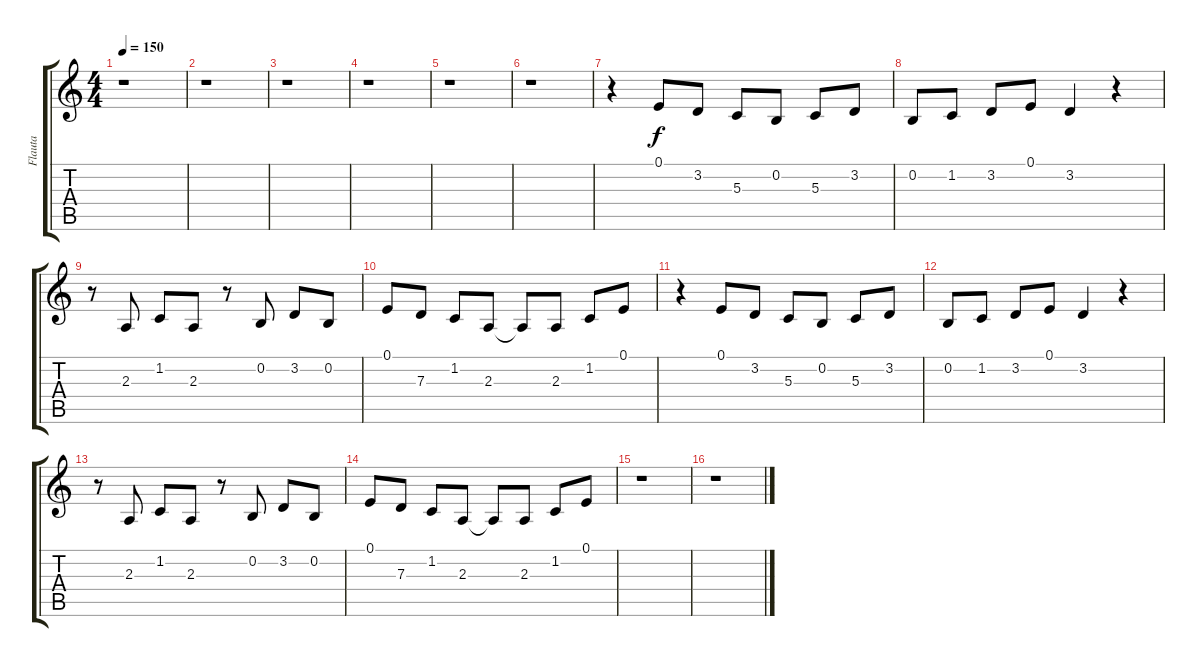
\track ("Flauta" "Flauta") {instrument flute}
\staff {score tabs}
\tuning (E4 B3 G3 D3 A2 E2) {hide}
\ts (4 4)
\tempo 150
\clef g2
\ks c
r.1{dy f} |
r.1 |
r.1 |
r.1 |
r.1 |
r.1 |
r.4 0.1.8 3.2.8 5.3.8 0.2.8 5.3.8 3.2.8 |
0.2.8 1.2.8 3.2.8 0.1.8 3.2.4 r.4 |
r.8 2.3.8 1.2.8 2.3.8 r.8 0.2.8 3.2.8 0.2.8 |
0.1.8 7.3.8 1.2.8 2.3.8 2.3{t}.8 2.3.8 1.2.8 0.1.8 |
r.4 0.1.8 3.2.8 5.3.8 0.2.8 5.3.8 3.2.8 |
0.2.8 1.2.8 3.2.8 0.1.8 3.2.4 r.4 |
r.8 2.3.8 1.2.8 2.3.8 r.8 0.2.8 3.2.8 0.2.8 |
0.1.8 7.3.8 1.2.8 2.3.8 2.3{t}.8 2.3.8 1.2.8 0.1.8 |
r.1 |
r.1
